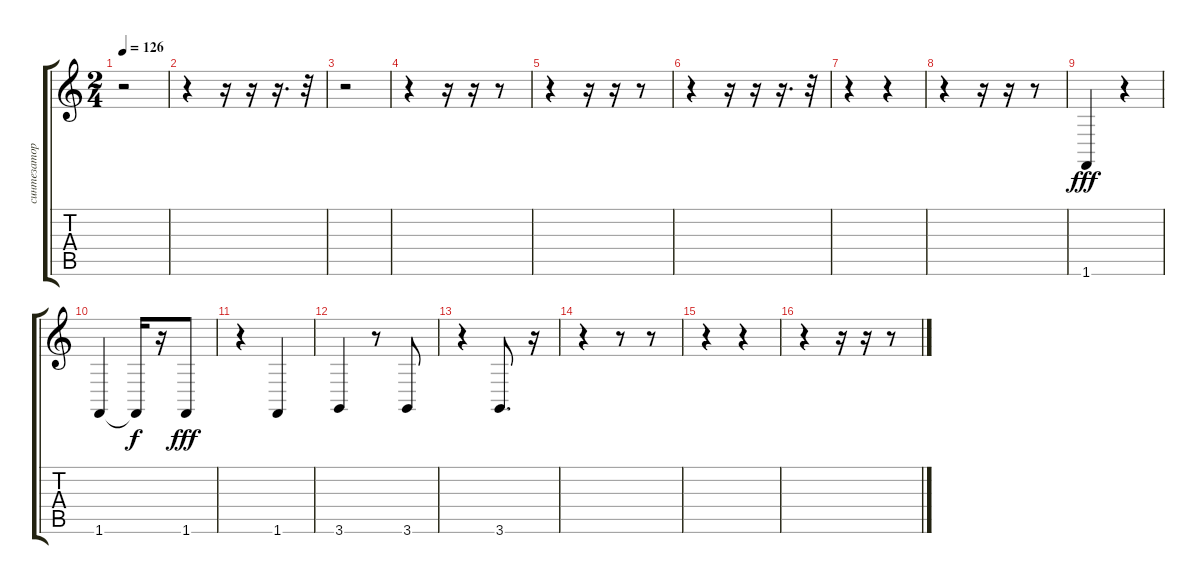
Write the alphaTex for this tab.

\track ("синтезатор" "синтезатор") {instrument acousticgrandpiano}
\staff {score tabs}
\tuning (E4 B3 G3 D3 A2 E2) {hide}
\ts (2 4)
\tempo 126
\clef g2
\ks c
r.2{dy fff} |
r.4 r.16 r.16 r.16{d} r.32 |
r.2 |
r.4 r.16 r.16 r.8 |
r.4 r.16 r.16 r.8 |
r.4 r.16 r.16 r.16{d} r.32 |
r.4 r.4 |
r.4 r.16 r.16 r.8 |
1.6.4 r.4 |
1.6.4 1.6{t}.16{dy f} r.16 1.6.8{dy fff} |
r.4 1.6.4 |
3.6.4 r.8 3.6.8 |
r.4 3.6.8{d} r.16 |
r.4 r.8 r.8 |
r.4 r.4 |
r.4 r.16 r.16 r.8
